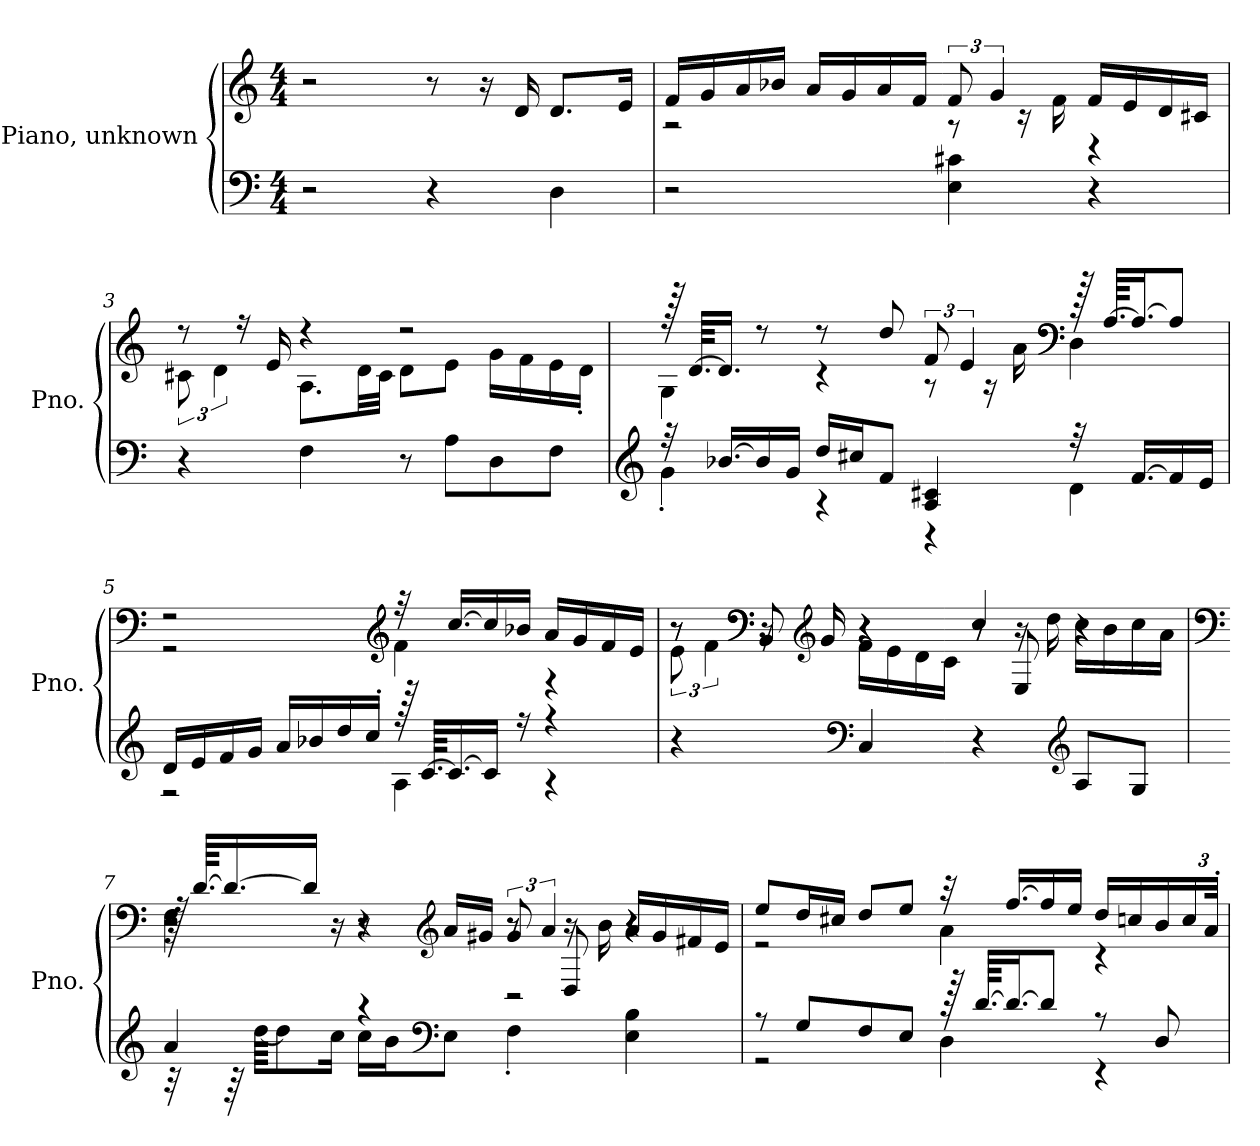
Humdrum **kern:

**kern	**kern
*part1	*part1
*staff2	*staff1
*I"Piano, unknown	*
*I'Pno.	*
*clefF4	*clefG2
*k[]	*k[]
*M4/4	*M4/4
*MM120	*MM120
=1	=1
2r	2r
4r	8r
.	16r
.	16d/
4D\	8.d/L
.	16e/Jk
=2	=2
*	*^
2r	16f/LL	2r
.	16g/	.
.	16a/	.
.	16b-X/JJ	.
.	16a/LL	.
.	16g/	.
.	16a/	.
.	16f/JJ	.
4E\ 4c#X\	12f/	8r
.	6g/	.
.	.	16r
.	.	16f\
4r	16f/LL	4r
.	16e/	.
.	16d/	.
.	16c#X/JJ	.
=3	=3	=3
4r	8r	12c#X\
.	.	6d\
.	16r	.
.	16e/	.
4F\	4r	8.A\L
.	.	32d\LL
.	.	32c#\JJJ
8r	2r	8d\L
8A\L	.	8e\J
8D\	.	16g\LL
.	.	16f\
8F\J	.	16e\
.	.	16d'\JJ
!!LO:LB:g=z	!!
=4	=4	=4
*clefG2	*	*
*^	*	*
32r	4g'\	128r	4G\
.	.	[64.d/KKLL	.
[16.b-X/LL	.	16.d/JJ]	.
16b-/]	.	8r	.
16g/JJ	.	.	.
16dd/LL	4r	8r	4r
16cc#X/J	.	.	.
8f/J	.	8dd/	.
4A/ 4c#X/	4r	12f/	8r
.	.	6e/	.
.	.	.	16r
.	.	.	16a\
*	*	*clefF4	*
32r	4d\	128r	4D\
.	.	[64.A/KKLL	.
[16.f/LL	.	16.A/J_	.
16f/]	.	8A/J]	.
16e/JJ	.	.	.
=5	=5	=5	=5
16d/LL	2r	2r	2r
16e/	.	.	.
16f/	.	.	.
16g/JJ	.	.	.
16a/LL	.	.	.
16b-X/	.	.	.
16dd/	.	.	.
16cc'/JJ	.	.	.
*	*	*clefG2	*
128r	4A\	32r	4f\
[64.c/KKLL	.	.	.
16.c/_	.	[16.cc/LL	.
16c/JJ]	.	16cc/]	.
16r	.	16b-X/JJ	.
4r	4r	16a/LL	4r
.	.	16g/	.
.	.	16f/	.
.	.	16e/JJ	.
*v	*v	*	*
!!LO:LB:g=z
=6	=6	=6
*	*	*^
4r	8r	12e\	8r
.	.	6f\	.
*	*clefF4	*	*
.	16r	.	8BB/
*	*clefG2	*	*
.	16g/	.	.
*clefF4	*	*	*
4C/	4r	16f\LL	4r
.	.	16e\	.
.	.	16d\	.
.	.	16c\JJ	.
4r	4cc/	8r	8r
.	.	16r	8E/
.	.	16dd\	.
*clefG2	*	*	*
8A/L	4r	16cc\LL	4r
.	.	16b\	.
8G/J	.	16cc\	.
.	.	16a\JJ	.
=7	=7	=7	=7
*	*clefF4	*	*
*^	*	*	*
4a/	32r	128r	4F\	2r
.	.	[64.d/KKLL	.	.
.	64r	16.d/_	.	.
.	[64dd\KKKL	.	.	.
.	8dd\]	.	.	.
.	.	16d/JJ]	.	.
.	16cc\Jk	16r	.	.
4r	16cc\LL	8r	4r	.
.	16b\J	.	.	.
*clefF4	*	*clefG2	*	*
.	8E\J	16a/LL	.	.
.	.	16g#X/JJ	.	.
2r	4F'\	12g#/	8r	8r
.	.	6a/	.	.
.	.	.	16r	8D/
.	.	.	16b\	.
.	4E\ 4B\	16a/LL	4r	4r
.	.	16g#/	.	.
.	.	16f#X/	.	.
.	.	16e/JJ	.	.
*	*	*	*v	*v
!!LO:LB:g=z
=8	=8	=8	=8
8r	2r	8ee/L	2r
8G/L	.	16dd/L	.
.	.	16cc#X/JJ	.
8F/	.	8dd/L	.
8E/J	.	8ee/J	.
128r	4D\	32r	4a\
[64.d/KKLL	.	.	.
16.d/J_	.	[16.ff/LL	.
8d/J]	.	16ff/]	.
.	.	16ee/JJ	.
8r	4r	16dd/LL	4r
.	.	16ccn/	.
8D/	.	16b/	.
*	*	*Xbrackettup	*
.	.	24cc/	.
.	.	48a'/JJk	.
*v	*v	*	*
*	*v	*v
=	=
*-	*-
